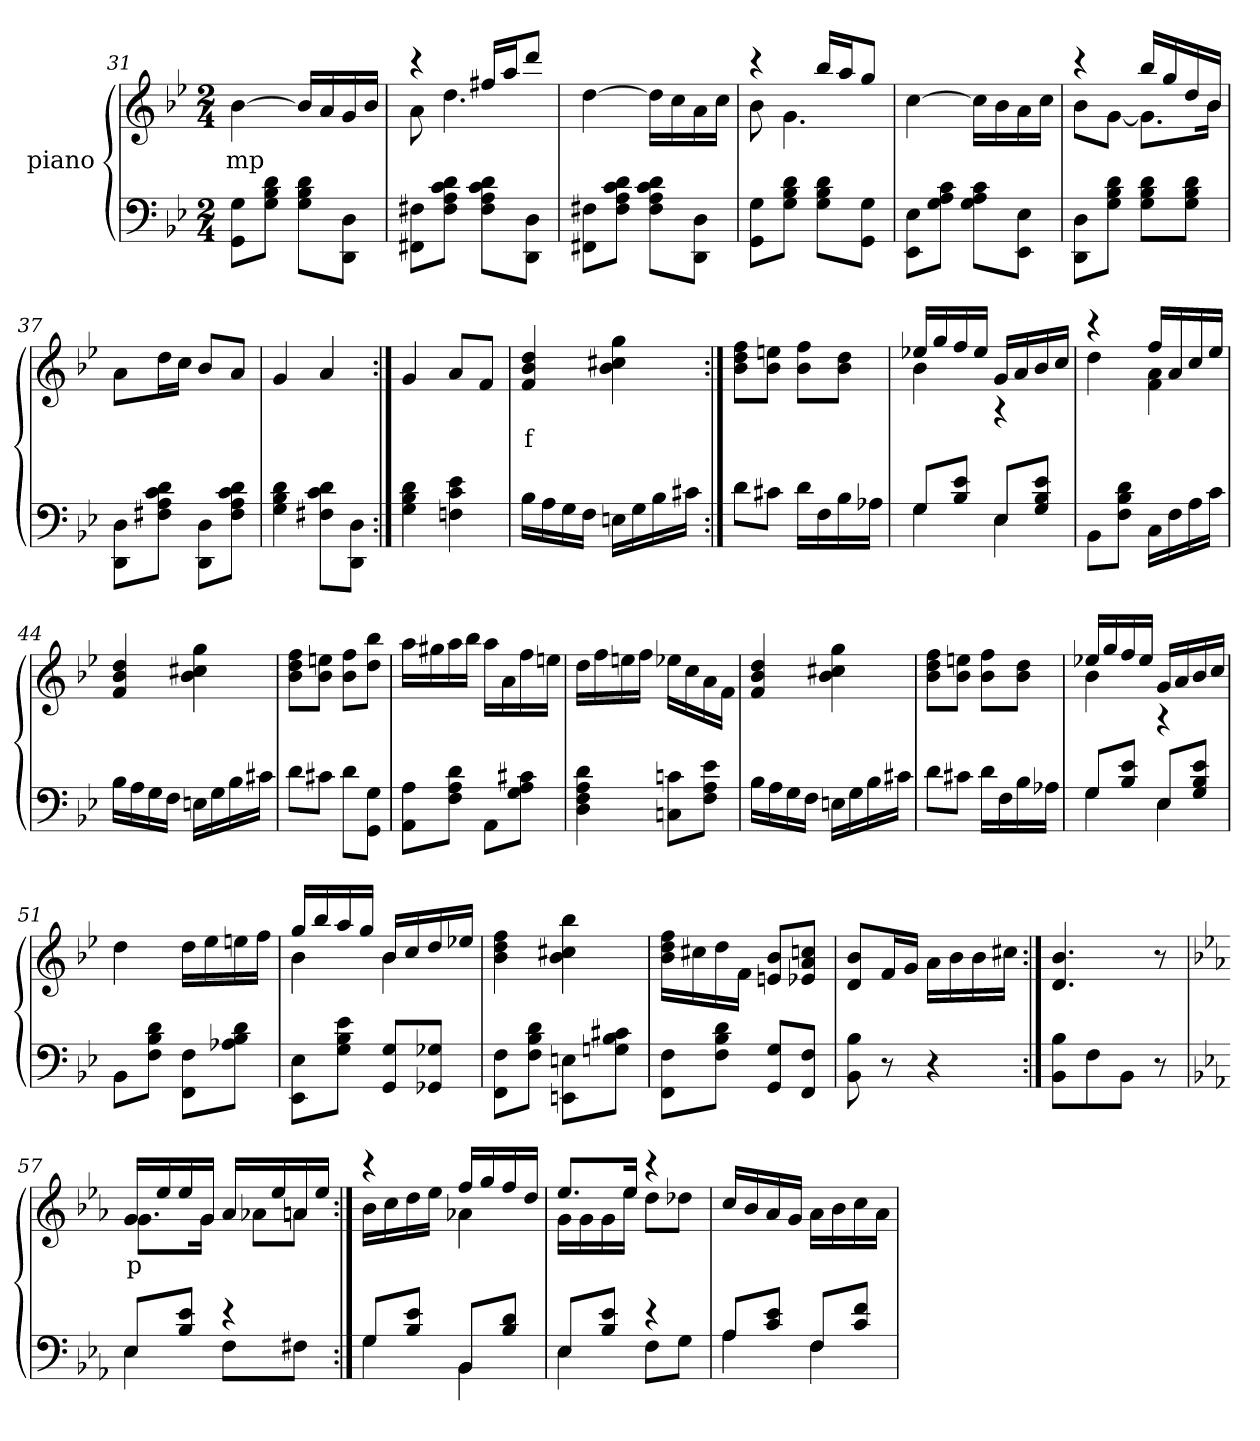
**kern	**kern	**text
*part2	*part1	*part1
*staff2	*staff1	*staff1
*I"piano	*I"piano	*
*clefF4	*clefG2	*
*k[b-e-]	*k[b-e-]	*
*M2/4	*M2/4	*
=31	=31	=31
8G 8GGL	[4b-	mp
8d 8B- 8GJ	.	.
8d 8B- 8GL	16b-LL]	.
.	16a	.
8D 8DDJ	16g	.
.	16b-JJ	.
=32	=32	=32
*	*^	*
8F#X 8FF#XL	4r	8a	.
8d 8c 8A 8F#J	.	4.dd	.
8d 8c 8A 8F#L	16ff#XLL	.	.
.	16aaJ	.	.
8D 8DDJ	8dddJ	.	.
*	*v	*v	*
=33	=33	=33
8F#X 8FF#XL	[4dd	.
8d 8c 8A 8F#J	.	.
8d 8c 8A 8F#L	16ddLL]	.
.	16cc	.
8D 8DDJ	16a	.
.	16ccJJ	.
=34	=34	=34
*	*^	*
8G 8GGL	4r	8b-	.
8d 8B- 8GJ	.	4.g	.
8d 8B- 8GL	16bb-LL	.	.
.	16aaJ	.	.
8G 8GGJ	8ggJ	.	.
*	*v	*v	*
=35	=35	=35
8E- 8EE-L	[4cc	.
8c 8A 8GJ	.	.
8c 8A 8GL	16ccLL]	.
.	16b-	.
8E- 8EE-J	16a	.
.	16ccJJ	.
=36	=36	=36
*	*^	*
8D 8DDL	4r	8b-L	.
8d 8B- 8GJ	.	[8gJ	.
8d 8B- 8GL	16bb-LL	8.gL]	.
.	16gg	.	.
8d 8B- 8GJ	16dd	.	.
.	16b-JJ	16b-Jk	.
*	*v	*v	*
=37	=37	=37
8D 8DDL	8aL	.
8d 8c 8A 8F#XJ	16ddL	.
.	16ccJJ	.
8D 8DDL	8b-L	.
8d 8c 8A 8F#J	8aJ	.
=38	=38	=38
4d 4B- 4G	4g	.
8d 8c 8F#XL	4a	.
8D 8DDJ	.	.
=39:|!	=39:|!	=39:|!
4d 4B- 4G	4g	.
4e- 4c 4Fn	8aL	.
.	8fJ	.
=40	=40	=40
16B-LL	4dd 4b- 4f	f
16A	.	.
16G	.	.
16FJJ	.	.
16EnLL	4gg 4cc#X 4b-	.
16G	.	.
16B-	.	.
16c#XJJ	.	.
=41:|!	=41:|!	=41:|!
8dL	8ff 8dd 8b-L	.
8c#XJ	8een 8b-J	.
16dLL	8ff 8b-L	.
16F	.	.
16B-	8dd 8b-J	.
16A-XJJ	.	.
=42	=42	=42
*^	*^	*
8GL	4G	16ee-XLL	4b-	.
.	.	16gg	.	.
8e- 8B-J	.	16ff	.	.
.	.	16ee-JJ	.	.
8E-L	4E-	16gLL	4r	.
.	.	16a	.	.
8e- 8B- 8GJ	.	16b-	.	.
.	.	16ccJJ	.	.
*v	*v	*	*	*
=43	=43	=43	=43
8BB-L	4r	4dd	.
8d 8B- 8FJ	.	.	.
16CLL	16ffLL	4a 4f	.
16F	16a	.	.
16A	16cc	.	.
16cJJ	16ee-JJ	.	.
*	*v	*v	*
=44	=44	=44
16B-LL	4dd 4b- 4f	.
16A	.	.
16G	.	.
16FJJ	.	.
16EnLL	4gg 4cc#X 4b-	.
16G	.	.
16B-	.	.
16c#XJJ	.	.
=45	=45	=45
8dL	8ff 8dd 8b-L	.
8c#XJ	8een 8b-J	.
8dL	8ff 8b-L	.
8G 8GGJ	8bb- 8ddJ	.
=46	=46	=46
8A 8AAL	16aaLL	.
.	16gg#X	.
8d 8A 8FJ	16aa	.
.	16bb-JJ	.
8AAL	16aaLL	.
.	16a	.
8c#X 8A 8GJ	16ff	.
.	16eenJJ	.
=47	=47	=47
4d 4A 4F 4D	16ddLL	.
.	16ff	.
.	16een	.
.	16ffJJ	.
8cn 8CnL	16ee-XLL	.
.	16cc	.
8e- 8A 8FJ	16a	.
.	16fJJ	.
=48	=48	=48
16B-LL	4dd 4b- 4f	.
16A	.	.
16G	.	.
16FJJ	.	.
16EnLL	4gg 4cc#X 4b-	.
16G	.	.
16B-	.	.
16c#XJJ	.	.
=49	=49	=49
8dL	8ff 8dd 8b-L	.
8c#XJ	8een 8b-J	.
16dLL	8ff 8b-L	.
16F	.	.
16B-	8dd 8b-J	.
16A-XJJ	.	.
=50	=50	=50
*^	*^	*
8GL	4G	16ee-XLL	4b-	.
.	.	16gg	.	.
8e- 8B-J	.	16ff	.	.
.	.	16ee-JJ	.	.
8E-L	4E-	16gLL	4r	.
.	.	16a	.	.
8e- 8B- 8GJ	.	16b-	.	.
.	.	16ccJJ	.	.
*v	*v	*	*	*
*	*v	*v	*
=51	=51	=51
8BB-L	4dd	.
8d 8B- 8FJ	.	.
8F 8FFL	16ddLL	.
.	16ee-	.
8d 8B- 8A-XJ	16een	.
.	16ffJJ	.
=52	=52	=52
*	*^	*
8E- 8EE-L	16ggLL	4b-	.
.	16bb-	.	.
8e- 8B- 8GJ	16aa	.	.
.	16ggJJ	.	.
8G 8GGL	16b-LL	4b-	.
.	16cc	.	.
8G-X 8GG-XJ	16dd	.	.
.	16ee-XJJ	.	.
*	*v	*v	*
=53	=53	=53
8F 8FFL	4ff 4dd 4b-	.
8d 8B- 8FJ	.	.
8En 8EEnL	4bb- 4cc#X 4b-	.
8c#X 8B- 8GnJ	.	.
=54	=54	=54
8F 8FFL	16ff 16dd 16b-LL	.
.	16cc#X	.
8d 8B- 8FJ	16dd	.
.	16fJJ	.
8G 8GGL	8b- 8enL	.
8F 8FFJ	8ccn 8a 8e-XJ	.
=55	=55	=55
8B- 8BB-	8b- 8dL	.
8r	16fL	.
.	16gJJ	.
4r	16aLL	.
.	16b-	.
.	16b-	.
.	16cc#XJJ	.
=56:|!	=56:|!	=56:|!
8B- 8BB-L	4.b- 4.d	.
8F	.	.
8BB-J	.	.
8r	8r	.
=57	=57	=57
*k[b-e-a-]	*k[b-e-a-]	*
*^	*^	*
8E-L	4E-	16gLL	8.gL	p
.	.	16ee-	.	.
8e- 8B-J	.	16ee-	.	.
.	.	16gJJ	16gJk	.
4r	8FL	16a-LL	8a-XL	.
.	.	16ee-	.	.
.	8F#XJ	16an	8anJ	.
.	.	16ee-JJ	.	.
=58:|!	=58:|!	=58:|!	=58:|!	=58:|!
8GL	4G	4r	16b-LL	.
.	.	.	16cc	.
8e- 8B-J	.	.	16dd	.
.	.	.	16ee-JJ	.
8BB-L	4BB-	16ffLL	4a-X	.
.	.	16gg	.	.
8d 8B-J	.	16ff	.	.
.	.	16ddJJ	.	.
=59	=59	=59	=59	=59
8E-L	4E-	8.ee-L	16gLL	.
.	.	.	16g	.
8e- 8B-J	.	.	16g	.
.	.	16ee-Jk	16ee-JJ	.
4r	8FL	4r	8ddL	.
.	8GJ	.	8dd-XJ	.
*	*	*v	*v	*
=60	=60	=60	=60
8A-L	4A-	16ccLL	.
.	.	16b-	.
8e- 8cJ	.	16a-	.
.	.	16gJJ	.
8FL	4F	16a-LL	.
.	.	16b-	.
8f 8cJ	.	16cc	.
.	.	16a-JJ	.
*v	*v	*	*
=	=	=
*-	*-	*-
